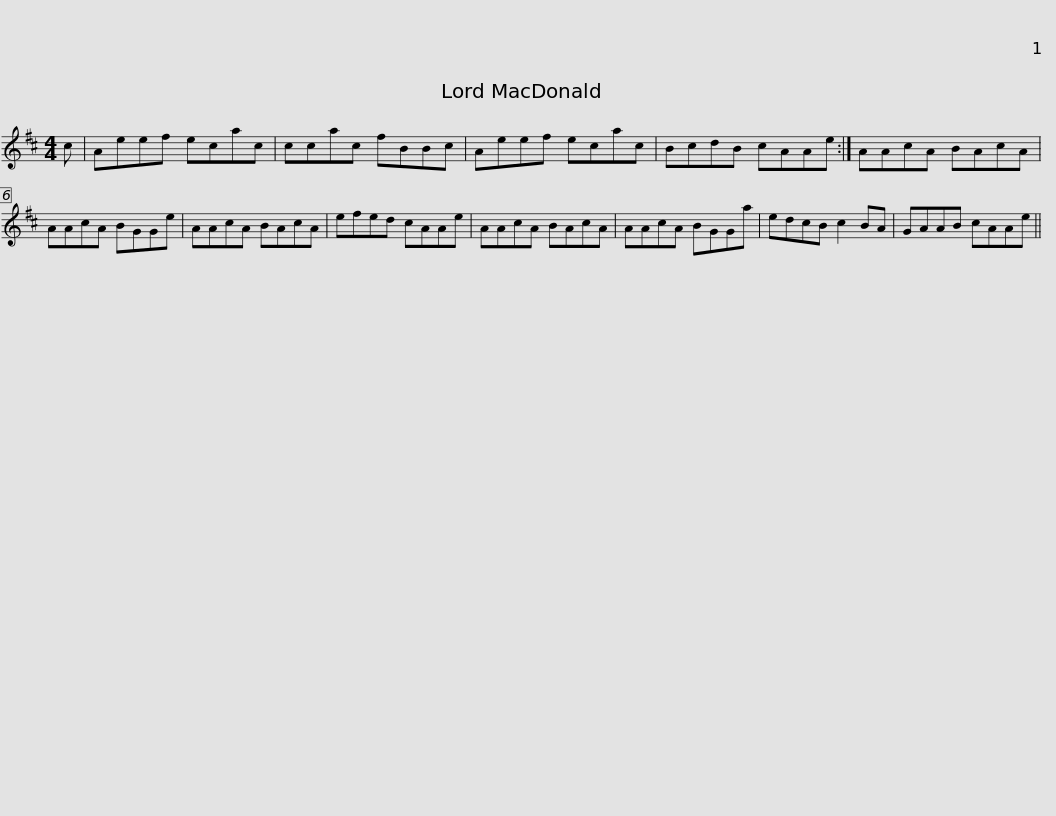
X:1
L:1/8
M:4/4
I:linebreak $
K:D
V:1 treble
V:1
 c | Aeef ecac | ccac fBBc | Aeef ecac | BcdB cAAe :| %5
 AAcA BAcA |$ AAcA BGGe | AAcA BAcA | efed cAAe | AAcA BAcA | %10
 AAcA BGGa |$ edcB c2 BA | GAAB cAAe || %13
